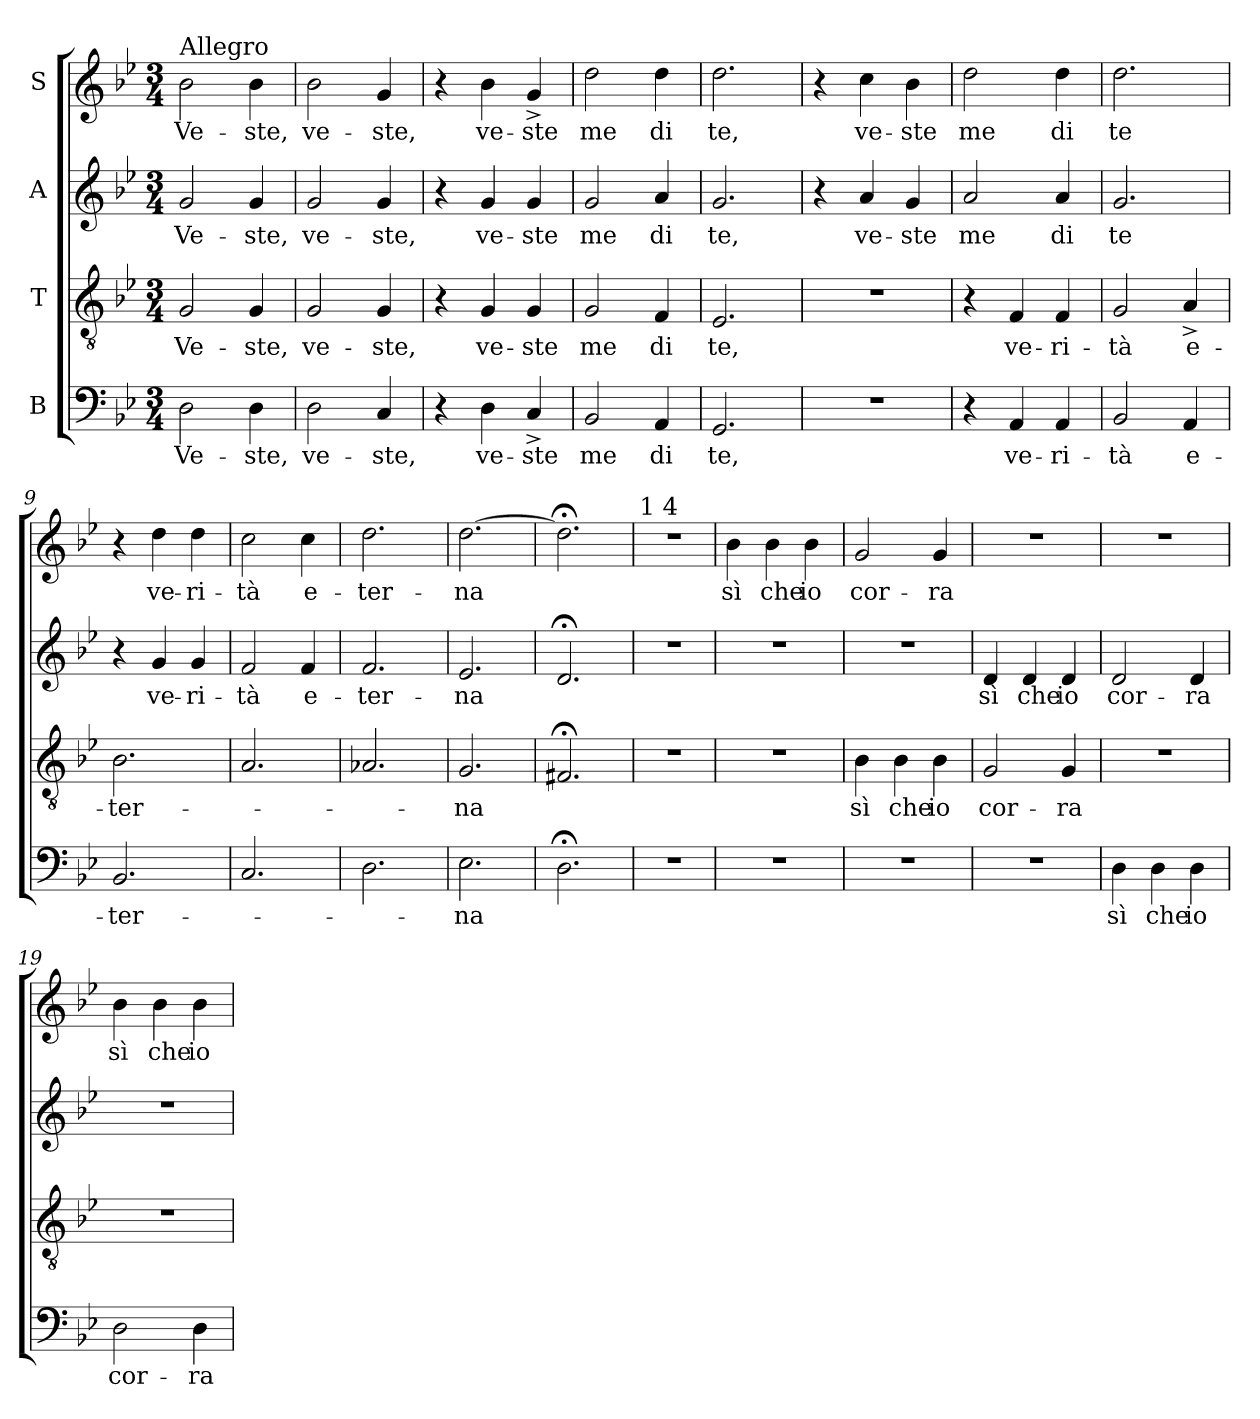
**kern	**text	**kern	**text	**kern	**text	**kern	**text
*part4	*part4	*part3	*part3	*part2	*part2	*part1	*part1
*staff4	*staff4	*staff3	*staff3	*staff2	*staff2	*staff1	*staff1
*I"B	*	*I"T	*	*I"A	*	*I"S	*
*clefF4	*	*clefGv2	*	*clefG2	*	*clefG2	*
*k[b-e-]	*	*k[b-e-]	*	*k[b-e-]	*	*k[b-e-]	*
*B-:	*	*B-:	*	*B-:	*	*B-:	*
*M3/4	*	*M3/4	*	*M3/4	*	*M3/4	*
=1	=1	=1	=1	=1	=1	=1	=1
!	!	!	!	!	!	!LO:TX:a:t=Allegro	!
!	!LO:LY:b	!	!LO:LY:b	!	!LO:LY:b	!	!LO:LY:b
2D\	Ve-	2G/	Ve-	2g/	Ve-	2b-\	Ve-
!	!LO:LY:b	!	!LO:LY:b	!	!LO:LY:b	!	!LO:LY:b
4D\	-ste,	4G/	-ste,	4g/	-ste,	4b-\	-ste,
=2	=2	=2	=2	=2	=2	=2	=2
!	!LO:LY:b	!	!LO:LY:b	!	!LO:LY:b	!	!LO:LY:b
2D\	ve-	2G/	ve-	2g/	ve-	2b-\	ve-
!	!LO:LY:b	!	!LO:LY:b	!	!LO:LY:b	!	!LO:LY:b
4C/	-ste,	4G/	-ste,	4g/	-ste,	4g/	-ste,
=3	=3	=3	=3	=3	=3	=3	=3
4r	.	4r	.	4r	.	4r	.
!	!LO:LY:b	!	!LO:LY:b	!	!LO:LY:b	!	!LO:LY:b
4D\	ve-	4G/	ve-	4g/	ve-	4b-\	ve-
!	!LO:LY:b	!	!LO:LY:b	!	!LO:LY:b	!	!LO:LY:b
4C^</	-ste	4G/	-ste	4g/	-ste	4g^</	-ste
=4	=4	=4	=4	=4	=4	=4	=4
!	!LO:LY:b	!	!LO:LY:b	!	!LO:LY:b	!	!LO:LY:b
2BB-/	me	2G/	me	2g/	me	2dd\	me
!	!LO:LY:b	!	!LO:LY:b	!	!LO:LY:b	!	!LO:LY:b
4AA/	di	4F/	di	4a/	di	4dd\	di
=5	=5	=5	=5	=5	=5	=5	=5
!	!LO:LY:b	!	!LO:LY:b	!	!LO:LY:b	!	!LO:LY:b
2.GG/	te,	2.E-/	te,	2.g/	te,	2.dd\	te,
=6	=6	=6	=6	=6	=6	=6	=6
!LO:N:vis=1	!	!LO:N:vis=1	!	!	!	!	!
2.r	.	2.r	.	4r	.	4r	.
!	!	!	!	!	!LO:LY:b	!	!LO:LY:b
.	.	.	.	4a/	ve-	4cc\	ve-
!	!	!	!	!	!LO:LY:b	!	!LO:LY:b
.	.	.	.	4g/	-ste	4b-\	-ste
=7	=7	=7	=7	=7	=7	=7	=7
!	!	!	!	!	!LO:LY:b	!	!LO:LY:b
4r	.	4r	.	2a/	me	2dd\	me
!	!LO:LY:b	!	!LO:LY:b	!	!	!	!
4AA/	ve-	4F/	ve-	.	.	.	.
!	!LO:LY:b	!	!LO:LY:b	!	!LO:LY:b	!	!LO:LY:b
4AA/	-ri-	4F/	-ri-	4a/	di	4dd\	di
=8	=8	=8	=8	=8	=8	=8	=8
!	!LO:LY:b	!	!LO:LY:b	!	!LO:LY:b	!	!LO:LY:b
2BB-/	-tà	2G/	-tà	2.g/	te	2.dd\	te
!	!LO:LY:b	!	!LO:LY:b	!	!	!	!
4AA/	e-	4A^</	e-	.	.	.	.
=9	=9	=9	=9	=9	=9	=9	=9
!	!LO:LY:b	!	!LO:LY:b	!	!	!	!
2.BB-/	-ter-	2.B-\	-ter-	4r	.	4r	.
!	!	!	!	!	!LO:LY:b	!	!LO:LY:b
.	.	.	.	4g/	ve-	4dd\	ve-
!	!	!	!	!	!LO:LY:b	!	!LO:LY:b
.	.	.	.	4g/	-ri-	4dd\	-ri-
=10	=10	=10	=10	=10	=10	=10	=10
!	!	!	!	!	!LO:LY:b	!	!LO:LY:b
2.C/	.	2.A/	.	2f/	-tà	2cc\	-tà
!	!	!	!	!	!LO:LY:b	!	!LO:LY:b
.	.	.	.	4f/	e-	4cc\	e-
=11	=11	=11	=11	=11	=11	=11	=11
!	!	!	!	!	!LO:LY:b	!	!LO:LY:b
2.D\	.	2.A-X/	.	2.f/	-ter-	2.dd\	-ter-
=12	=12	=12	=12	=12	=12	=12	=12
!	!LO:LY:b	!	!LO:LY:b	!	!LO:LY:b	!	!LO:LY:b
2.E-\	-na	2.G/	-na	2.e-/	-na	[>2.dd\	-na
=13	=13	=13	=13	=13	=13	=13	=13
2.D;<\	.	2.F#X;/	.	2.d;/	.	2.dd;<\]	.
!!LO:LB:g=z
=14	=14	=14	=14	=14	=14	=14	=14
!	!	!	!	!	!	!LO:TX:a:t=1 4	!
!LO:N:vis=1	!	!LO:N:vis=1	!	!LO:N:vis=1	!	!LO:N:vis=1	!
2.r	.	2.r	.	2.r	.	2.r	.
=15	=15	=15	=15	=15	=15	=15	=15
!LO:N:vis=1	!	!LO:N:vis=1	!	!LO:N:vis=1	!	!	!LO:LY:b
2.r	.	2.r	.	2.r	.	4b-\	sì
!	!	!	!	!	!	!	!LO:LY:b
.	.	.	.	.	.	4b-\	che
!	!	!	!	!	!	!	!LO:LY:b
.	.	.	.	.	.	4b-\	io
=16	=16	=16	=16	=16	=16	=16	=16
!LO:N:vis=1	!	!	!LO:LY:b	!LO:N:vis=1	!	!	!LO:LY:b
2.r	.	4B-\	sì	2.r	.	2g/	cor-
!	!	!	!LO:LY:b	!	!	!	!
.	.	4B-\	che	.	.	.	.
!	!	!	!LO:LY:b	!	!	!	!LO:LY:b
.	.	4B-\	io	.	.	4g/	-ra
=17	=17	=17	=17	=17	=17	=17	=17
!LO:N:vis=1	!	!	!LO:LY:b	!	!LO:LY:b	!LO:N:vis=1	!
2.r	.	2G/	cor-	4d/	sì	2.r	.
!	!	!	!	!	!LO:LY:b	!	!
.	.	.	.	4d/	che	.	.
!	!	!	!LO:LY:b	!	!LO:LY:b	!	!
.	.	4G/	-ra	4d/	io	.	.
=18	=18	=18	=18	=18	=18	=18	=18
!	!LO:LY:b	!LO:N:vis=1	!	!	!LO:LY:b	!LO:N:vis=1	!
4D\	sì	2.r	.	2d/	cor-	2.r	.
!	!LO:LY:b	!	!	!	!	!	!
4D\	che	.	.	.	.	.	.
!	!LO:LY:b	!	!	!	!LO:LY:b	!	!
4D\	io	.	.	4d/	-ra	.	.
=19	=19	=19	=19	=19	=19	=19	=19
!	!LO:LY:b	!LO:N:vis=1	!	!LO:N:vis=1	!	!	!LO:LY:b
2D\	cor-	2.r	.	2.r	.	4b-\	sì
!	!	!	!	!	!	!	!LO:LY:b
.	.	.	.	.	.	4b-\	che
!	!LO:LY:b	!	!	!	!	!	!LO:LY:b
4D\	-ra	.	.	.	.	4b-\	io
=	=	=	=	=	=	=	=
*-	*-	*-	*-	*-	*-	*-	*-
